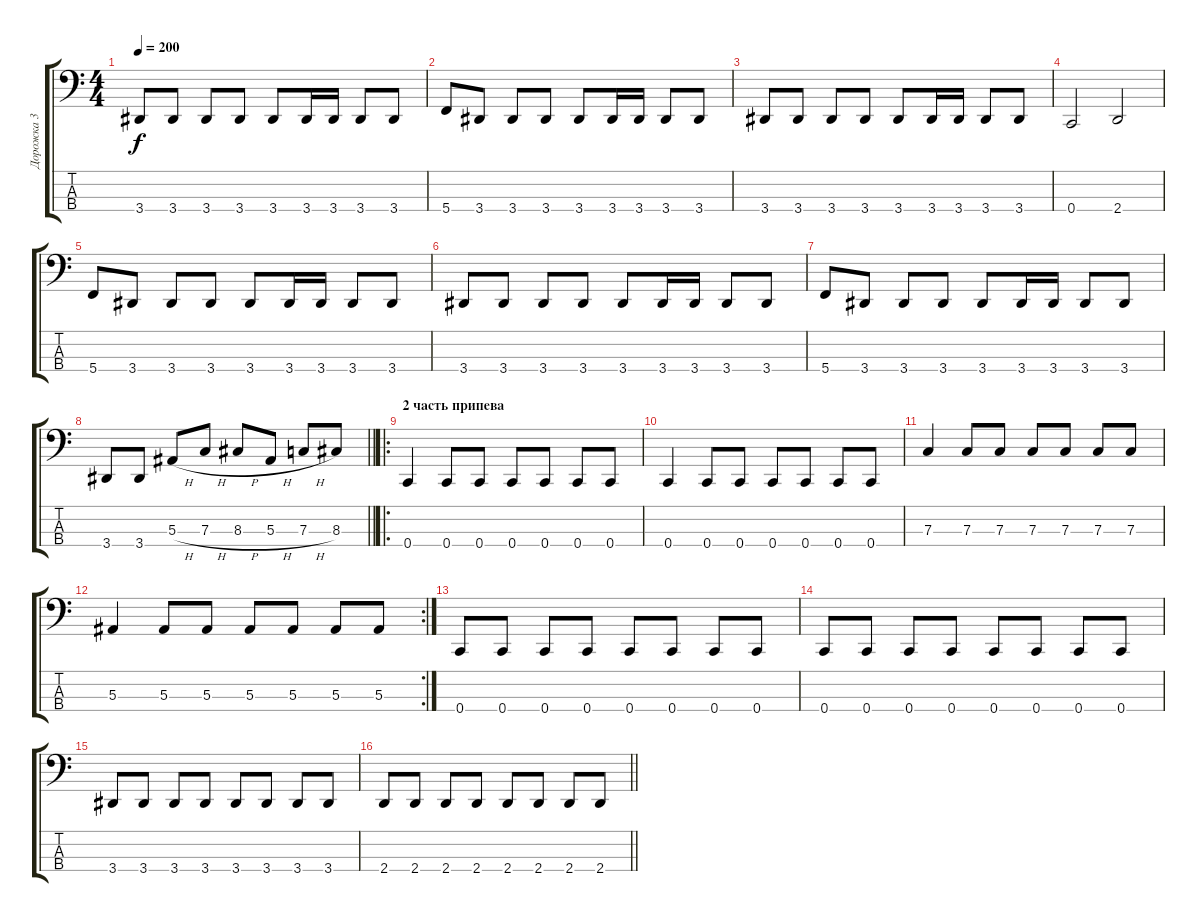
\track ("Дорожка 3" "Дорожка 3") {instrument slapbass1}
\staff {score tabs}
\tuning (Eb2 Bb1 F1 C1) {hide}
\ts (4 4)
\tempo 200
\clef f4
\ks c
3.4.8{dy f} 3.4.8 3.4.8 3.4.8 3.4.8 3.4.16 3.4.16 3.4.8 3.4.8 |
5.4.8 3.4.8 3.4.8 3.4.8 3.4.8 3.4.16 3.4.16 3.4.8 3.4.8 |
3.4.8 3.4.8 3.4.8 3.4.8 3.4.8 3.4.16 3.4.16 3.4.8 3.4.8 |
0.4.2 2.4.2 |
5.4.8 3.4.8 3.4.8 3.4.8 3.4.8 3.4.16 3.4.16 3.4.8 3.4.8 |
3.4.8 3.4.8 3.4.8 3.4.8 3.4.8 3.4.16 3.4.16 3.4.8 3.4.8 |
5.4.8 3.4.8 3.4.8 3.4.8 3.4.8 3.4.16 3.4.16 3.4.8 3.4.8 |
\barLineRight lightlight
3.4.8 3.4.8 5.3{h}.8 7.3{h}.8 8.3{h}.8 5.3{h}.8 7.3{h}.8 8.3.8 |
\ro
\section ("" "2 часть припева")
0.4.4 0.4.8 0.4.8 0.4.8 0.4.8 0.4.8 0.4.8 |
0.4.4 0.4.8 0.4.8 0.4.8 0.4.8 0.4.8 0.4.8 |
7.3.4 7.3.8 7.3.8 7.3.8 7.3.8 7.3.8 7.3.8 |
\rc 2
5.3.4 5.3.8 5.3.8 5.3.8 5.3.8 5.3.8 5.3.8 |
0.4.8 0.4.8 0.4.8 0.4.8 0.4.8 0.4.8 0.4.8 0.4.8 |
0.4.8 0.4.8 0.4.8 0.4.8 0.4.8 0.4.8 0.4.8 0.4.8 |
3.4.8 3.4.8 3.4.8 3.4.8 3.4.8 3.4.8 3.4.8 3.4.8 |
\barLineRight lightlight
2.4.8 2.4.8 2.4.8 2.4.8 2.4.8 2.4.8 2.4.8 2.4.8
